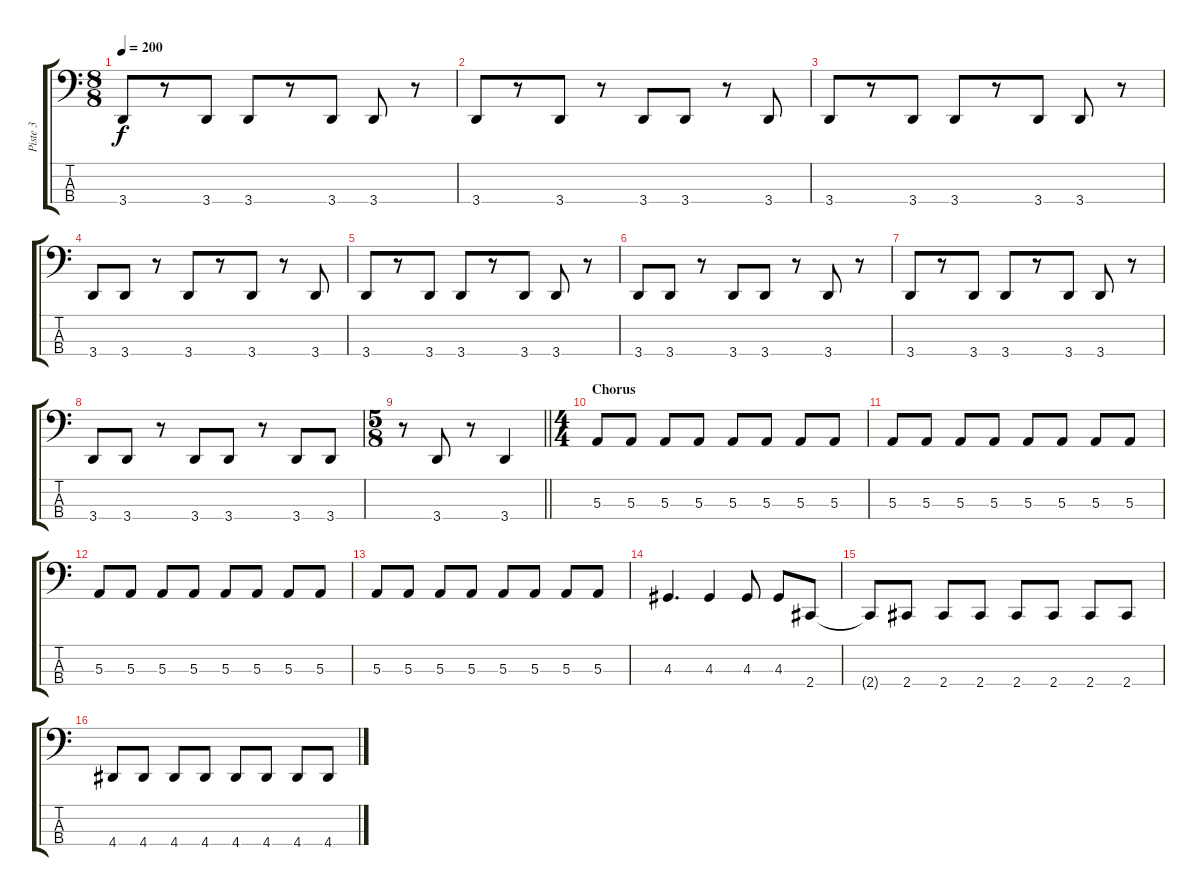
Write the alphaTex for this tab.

\track ("Piste 3" "Piste 3") {instrument electricbasspick}
\staff {score tabs}
\tuning (D2 A1 E1 B0) {hide}
\ts (8 8)
\tempo 200
\clef f4
\ks c
3.4.8{dy f} r.8 3.4.8 3.4.8 r.8 3.4.8 3.4.8 r.8 |
3.4.8 r.8 3.4.8 r.8 3.4.8 3.4.8 r.8 3.4.8 |
3.4.8 r.8 3.4.8 3.4.8 r.8 3.4.8 3.4.8 r.8 |
3.4.8 3.4.8 r.8 3.4.8 r.8 3.4.8 r.8 3.4.8 |
3.4.8 r.8 3.4.8 3.4.8 r.8 3.4.8 3.4.8 r.8 |
3.4.8 3.4.8 r.8 3.4.8 3.4.8 r.8 3.4.8 r.8 |
3.4.8 r.8 3.4.8 3.4.8 r.8 3.4.8 3.4.8 r.8 |
3.4.8 3.4.8 r.8 3.4.8 3.4.8 r.8 3.4.8 3.4.8 |
\ts (5 8)
\barLineRight lightlight
r.8 3.4.8 r.8 3.4.4 |
\ts (4 4)
\section ("" "Chorus")
5.3.8 5.3.8 5.3.8 5.3.8 5.3.8 5.3.8 5.3.8 5.3.8 |
5.3.8 5.3.8 5.3.8 5.3.8 5.3.8 5.3.8 5.3.8 5.3.8 |
5.3.8 5.3.8 5.3.8 5.3.8 5.3.8 5.3.8 5.3.8 5.3.8 |
5.3.8 5.3.8 5.3.8 5.3.8 5.3.8 5.3.8 5.3.8 5.3.8 |
4.3.4{d} 4.3.4 4.3.8 4.3.8 2.4.8 |
2.4{t}.8 2.4.8 2.4.8 2.4.8 2.4.8 2.4.8 2.4.8 2.4.8 |
4.4.8 4.4.8 4.4.8 4.4.8 4.4.8 4.4.8 4.4.8 4.4.8
